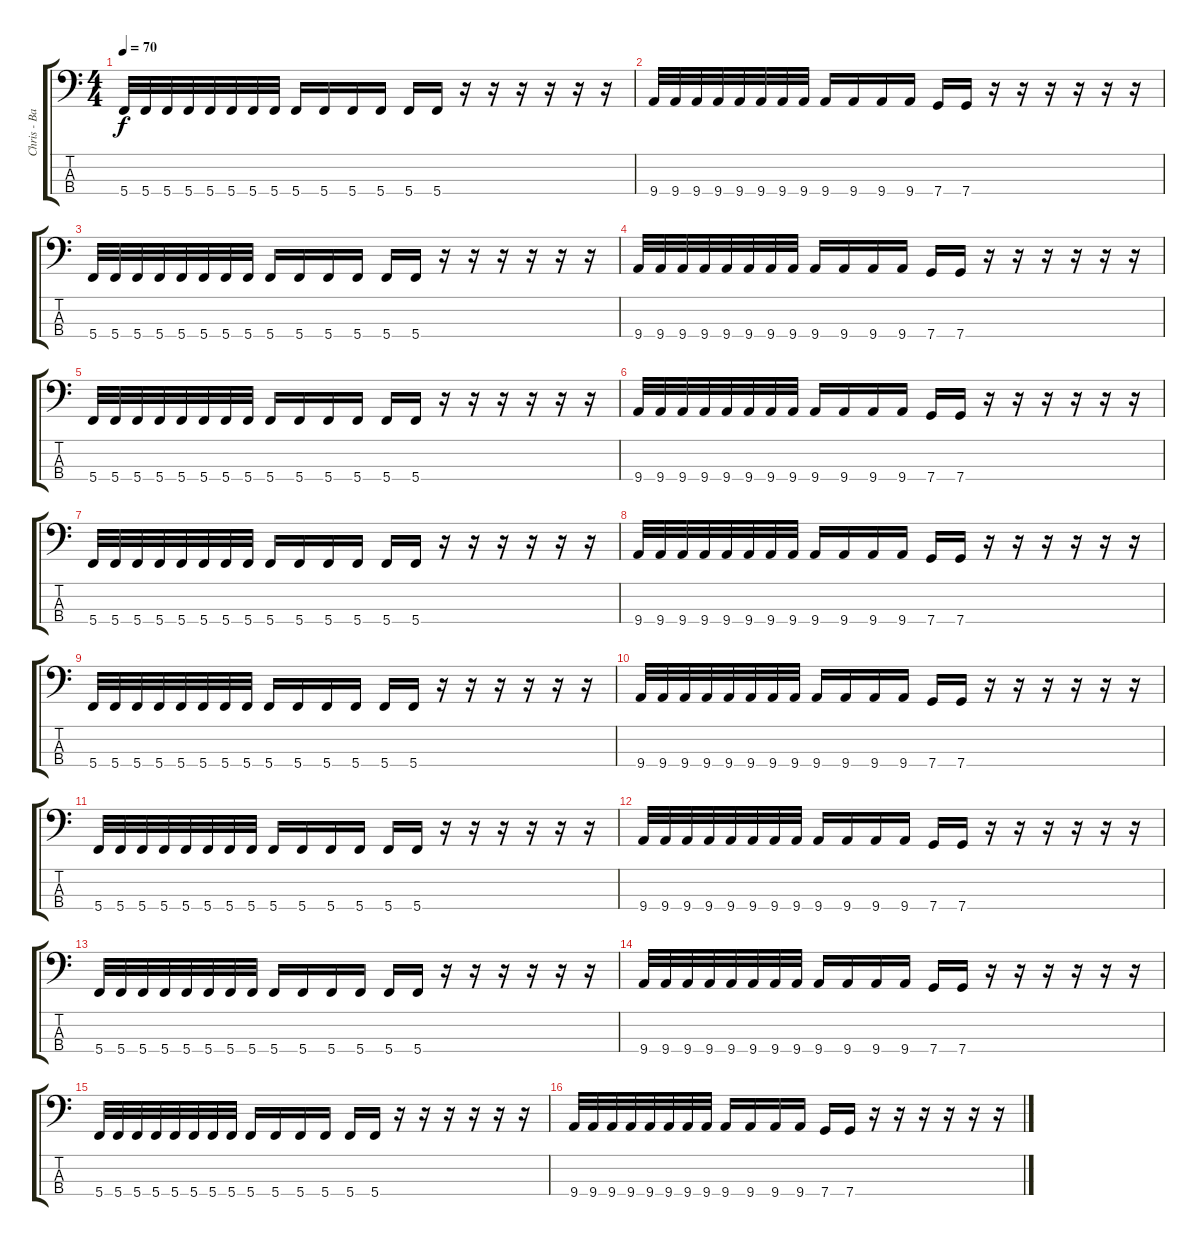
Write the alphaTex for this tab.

\track ("Chris - Bass" "Chris - Ba") {instrument electricbassfinger}
\staff {score tabs}
\tuning (F2 C2 G1 C1) {hide}
\ts (4 4)
\tempo 70
\clef f4
\ks c
5.4.32{dy f} 5.4.32 5.4.32 5.4.32 5.4.32 5.4.32 5.4.32 5.4.32 5.4.16 5.4.16 5.4.16 5.4.16 5.4.16 5.4.16 r.16 r.16 r.16 r.16 r.16 r.16 |
9.4.32 9.4.32 9.4.32 9.4.32 9.4.32 9.4.32 9.4.32 9.4.32 9.4.16 9.4.16 9.4.16 9.4.16 7.4.16 7.4.16 r.16 r.16 r.16 r.16 r.16 r.16 |
5.4.32 5.4.32 5.4.32 5.4.32 5.4.32 5.4.32 5.4.32 5.4.32 5.4.16 5.4.16 5.4.16 5.4.16 5.4.16 5.4.16 r.16 r.16 r.16 r.16 r.16 r.16 |
9.4.32 9.4.32 9.4.32 9.4.32 9.4.32 9.4.32 9.4.32 9.4.32 9.4.16 9.4.16 9.4.16 9.4.16 7.4.16 7.4.16 r.16 r.16 r.16 r.16 r.16 r.16 |
5.4.32 5.4.32 5.4.32 5.4.32 5.4.32 5.4.32 5.4.32 5.4.32 5.4.16 5.4.16 5.4.16 5.4.16 5.4.16 5.4.16 r.16 r.16 r.16 r.16 r.16 r.16 |
9.4.32 9.4.32 9.4.32 9.4.32 9.4.32 9.4.32 9.4.32 9.4.32 9.4.16 9.4.16 9.4.16 9.4.16 7.4.16 7.4.16 r.16 r.16 r.16 r.16 r.16 r.16 |
5.4.32 5.4.32 5.4.32 5.4.32 5.4.32 5.4.32 5.4.32 5.4.32 5.4.16 5.4.16 5.4.16 5.4.16 5.4.16 5.4.16 r.16 r.16 r.16 r.16 r.16 r.16 |
9.4.32 9.4.32 9.4.32 9.4.32 9.4.32 9.4.32 9.4.32 9.4.32 9.4.16 9.4.16 9.4.16 9.4.16 7.4.16 7.4.16 r.16 r.16 r.16 r.16 r.16 r.16 |
5.4.32 5.4.32 5.4.32 5.4.32 5.4.32 5.4.32 5.4.32 5.4.32 5.4.16 5.4.16 5.4.16 5.4.16 5.4.16 5.4.16 r.16 r.16 r.16 r.16 r.16 r.16 |
9.4.32 9.4.32 9.4.32 9.4.32 9.4.32 9.4.32 9.4.32 9.4.32 9.4.16 9.4.16 9.4.16 9.4.16 7.4.16 7.4.16 r.16 r.16 r.16 r.16 r.16 r.16 |
5.4.32 5.4.32 5.4.32 5.4.32 5.4.32 5.4.32 5.4.32 5.4.32 5.4.16 5.4.16 5.4.16 5.4.16 5.4.16 5.4.16 r.16 r.16 r.16 r.16 r.16 r.16 |
9.4.32 9.4.32 9.4.32 9.4.32 9.4.32 9.4.32 9.4.32 9.4.32 9.4.16 9.4.16 9.4.16 9.4.16 7.4.16 7.4.16 r.16 r.16 r.16 r.16 r.16 r.16 |
5.4.32 5.4.32 5.4.32 5.4.32 5.4.32 5.4.32 5.4.32 5.4.32 5.4.16 5.4.16 5.4.16 5.4.16 5.4.16 5.4.16 r.16 r.16 r.16 r.16 r.16 r.16 |
9.4.32 9.4.32 9.4.32 9.4.32 9.4.32 9.4.32 9.4.32 9.4.32 9.4.16 9.4.16 9.4.16 9.4.16 7.4.16 7.4.16 r.16 r.16 r.16 r.16 r.16 r.16 |
5.4.32 5.4.32 5.4.32 5.4.32 5.4.32 5.4.32 5.4.32 5.4.32 5.4.16 5.4.16 5.4.16 5.4.16 5.4.16 5.4.16 r.16 r.16 r.16 r.16 r.16 r.16 |
9.4.32 9.4.32 9.4.32 9.4.32 9.4.32 9.4.32 9.4.32 9.4.32 9.4.16 9.4.16 9.4.16 9.4.16 7.4.16 7.4.16 r.16 r.16 r.16 r.16 r.16 r.16
